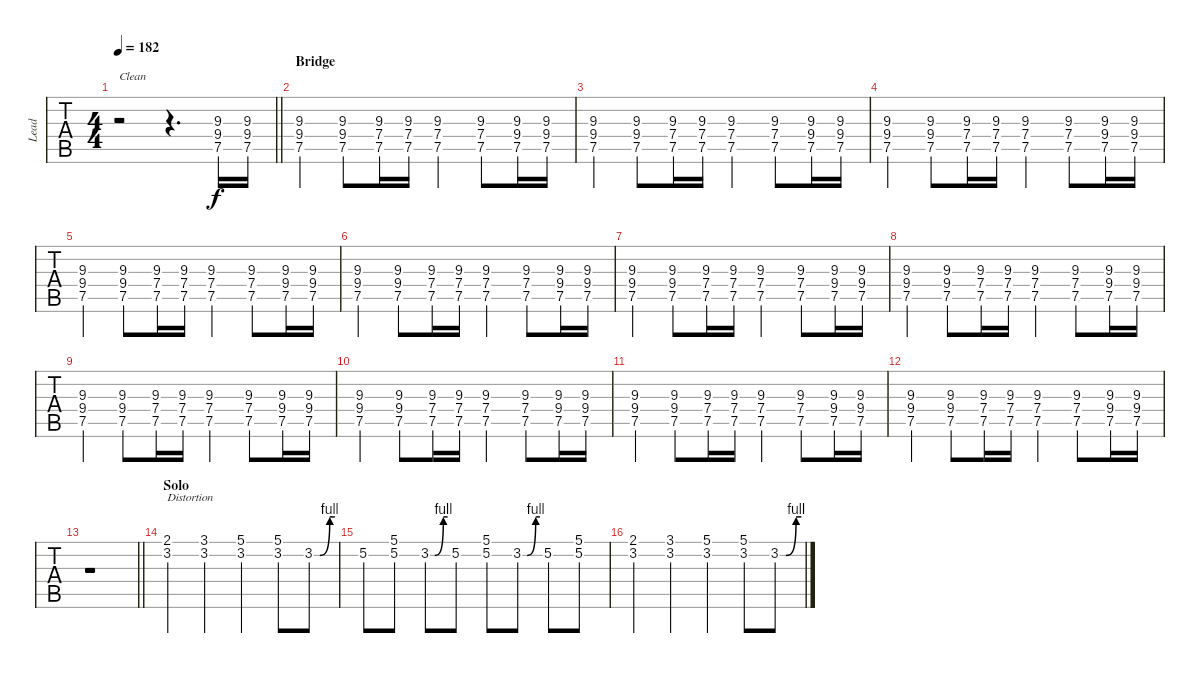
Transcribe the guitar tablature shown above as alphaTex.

\track ("Lead " "Lead ") {instrument distortionguitar}
\staff {tabs}
\tuning (E4 B3 G3 D3 A2 E2) {hide}
\ts (4 4)
\tempo 182
\clef g2
\barLineRight lightlight
\ks c
r.2{txt "Clean" dy f} r.4{d} (9.3 9.4 7.5).16 (9.3 9.4 7.5).16 |
\section ("" "Bridge")
(9.3 9.4 7.5).4 (9.3 9.4 7.5).8 (9.3 7.4 7.5).16 (9.3 7.4 7.5).16 (9.3 7.4 7.5).4 (9.3 7.4 7.5).8 (9.3 9.4 7.5).16 (9.3 9.4 7.5).16 |
(9.3 9.4 7.5).4 (9.3 9.4 7.5).8 (9.3 7.4 7.5).16 (9.3 7.4 7.5).16 (9.3 7.4 7.5).4 (9.3 7.4 7.5).8 (9.3 9.4 7.5).16 (9.3 9.4 7.5).16 |
(9.3 9.4 7.5).4 (9.3 9.4 7.5).8 (9.3 7.4 7.5).16 (9.3 7.4 7.5).16 (9.3 7.4 7.5).4 (9.3 7.4 7.5).8 (9.3 9.4 7.5).16 (9.3 9.4 7.5).16 |
(9.3 9.4 7.5).4 (9.3 9.4 7.5).8 (9.3 7.4 7.5).16 (9.3 7.4 7.5).16 (9.3 7.4 7.5).4 (9.3 7.4 7.5).8 (9.3 9.4 7.5).16 (9.3 9.4 7.5).16 |
(9.3 9.4 7.5).4 (9.3 9.4 7.5).8 (9.3 7.4 7.5).16 (9.3 7.4 7.5).16 (9.3 7.4 7.5).4 (9.3 7.4 7.5).8 (9.3 9.4 7.5).16 (9.3 9.4 7.5).16 |
(9.3 9.4 7.5).4 (9.3 9.4 7.5).8 (9.3 7.4 7.5).16 (9.3 7.4 7.5).16 (9.3 7.4 7.5).4 (9.3 7.4 7.5).8 (9.3 9.4 7.5).16 (9.3 9.4 7.5).16 |
(9.3 9.4 7.5).4 (9.3 9.4 7.5).8 (9.3 7.4 7.5).16 (9.3 7.4 7.5).16 (9.3 7.4 7.5).4 (9.3 7.4 7.5).8 (9.3 9.4 7.5).16 (9.3 9.4 7.5).16 |
(9.3 9.4 7.5).4 (9.3 9.4 7.5).8 (9.3 7.4 7.5).16 (9.3 7.4 7.5).16 (9.3 7.4 7.5).4 (9.3 7.4 7.5).8 (9.3 9.4 7.5).16 (9.3 9.4 7.5).16 |
(9.3 9.4 7.5).4 (9.3 9.4 7.5).8 (9.3 7.4 7.5).16 (9.3 7.4 7.5).16 (9.3 7.4 7.5).4 (9.3 7.4 7.5).8 (9.3 9.4 7.5).16 (9.3 9.4 7.5).16 |
(9.3 9.4 7.5).4 (9.3 9.4 7.5).8 (9.3 7.4 7.5).16 (9.3 7.4 7.5).16 (9.3 7.4 7.5).4 (9.3 7.4 7.5).8 (9.3 9.4 7.5).16 (9.3 9.4 7.5).16 |
(9.3 9.4 7.5).4 (9.3 9.4 7.5).8 (9.3 7.4 7.5).16 (9.3 7.4 7.5).16 (9.3 7.4 7.5).4 (9.3 7.4 7.5).8 (9.3 9.4 7.5).16 (9.3 9.4 7.5).16 |
\barLineRight lightlight
r.1 |
\section ("" "Solo")
(2.1 3.2).4{txt "Distortion"} (3.1 3.2).4 (5.1 3.2).4 (5.1 3.2).8 3.2{be (custom 0 0 16 0 45 4 60 4)}.8 |
5.2.8 (5.1 5.2).8 3.2{be (custom 0 0 15 0 45 4 60 4)}.8 5.2.8 (5.1 5.2).8 3.2{be (custom 0 0 15 0 45 4 60 4)}.8 5.2.8 (5.1 5.2).8 |
(2.1 3.2).4 (3.1 3.2).4 (5.1 3.2).4 (5.1 3.2).8 3.2{be (custom 0 0 16 0 45 4 60 4)}.8
